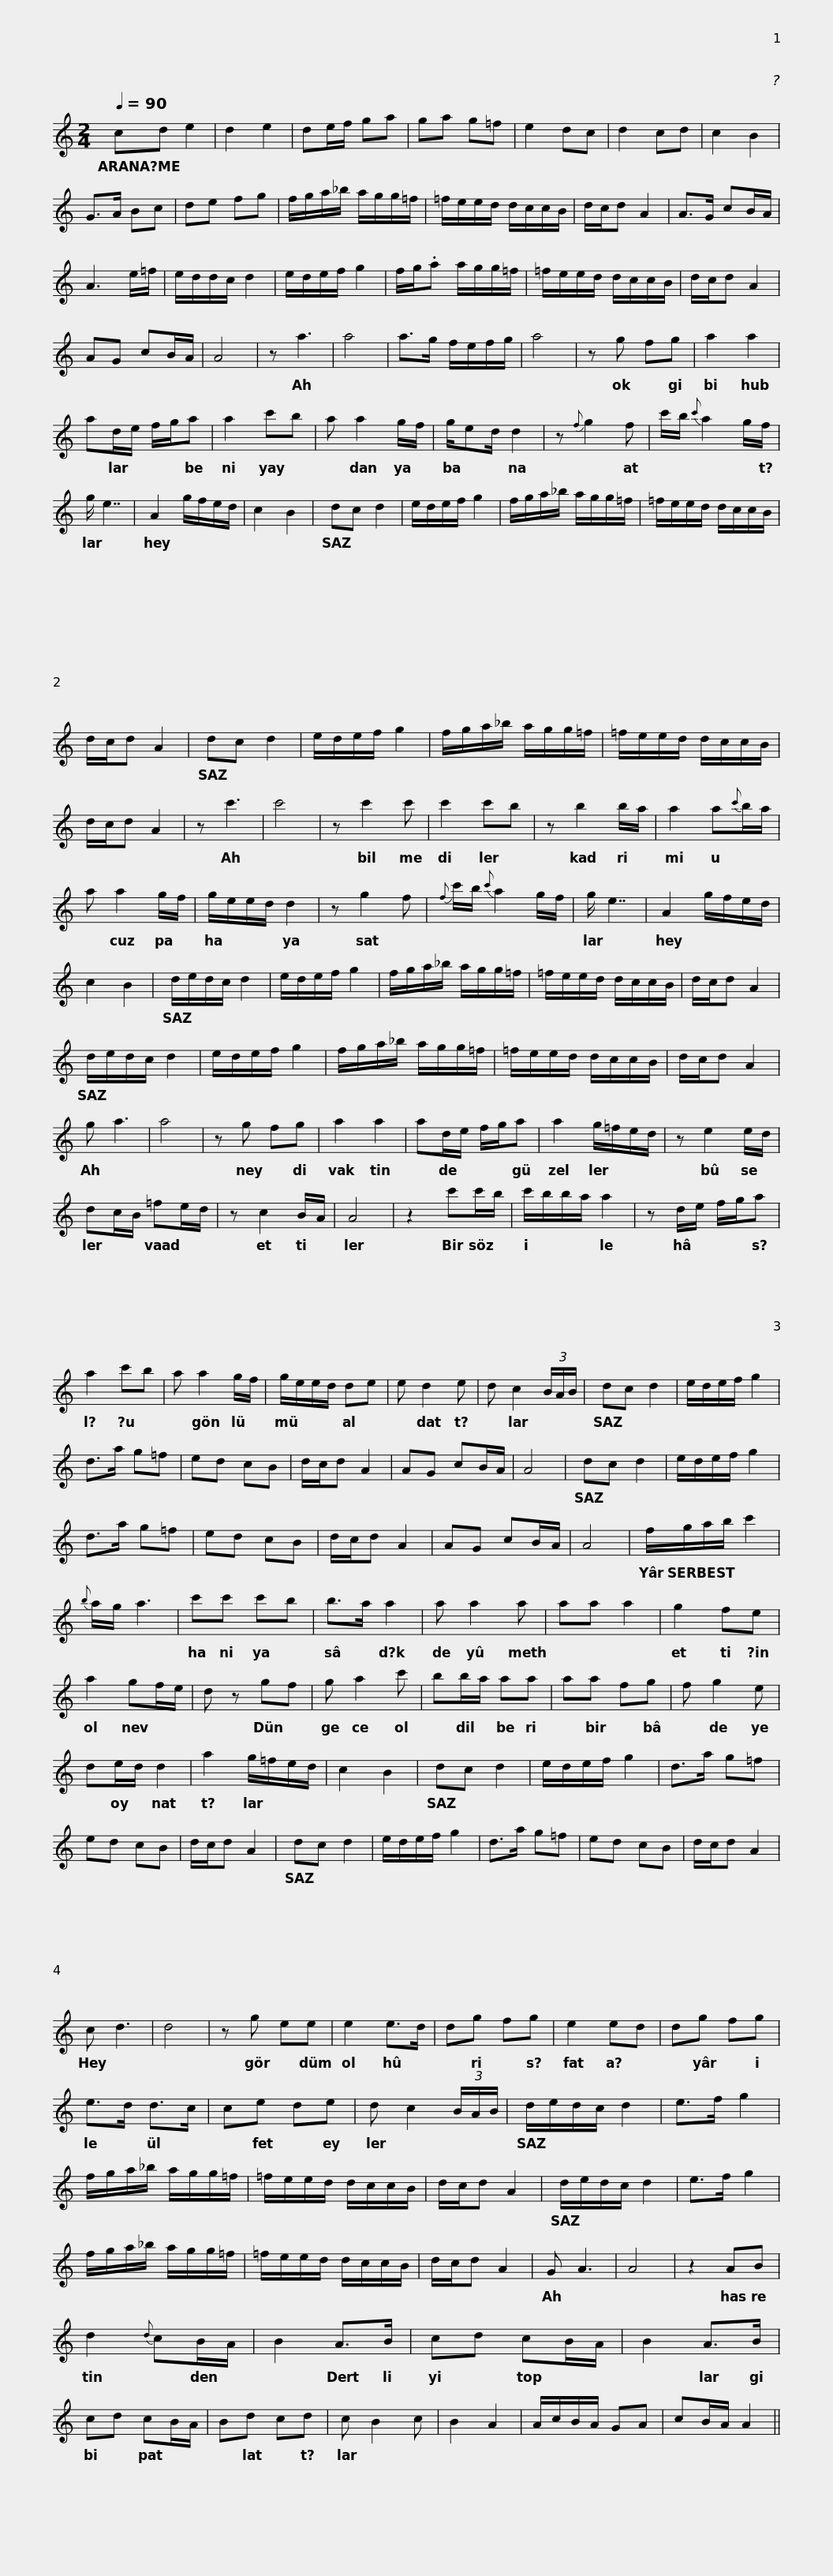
X:1
L:1/8
Q:1/4=90
M:2/4
I:linebreak $
K:C
V:1 treble
V:1
 cd e2 | d2 e2 | de/f/ ga | ga g=f | e2 dc | %5
 d2 cd | c2 B2 | G>A Bc | de fg | f/g/a/_b/ a/g/g/=f/ |$ %10
 =f/e/e/d/ d/c/c/B/ | d/c/d A2 | A>G cB/A/ | A3 e/=f/ | e/d/d/c/ d2 | %15
 e/d/e/f/ g2 | f/g/.a a/g/g/=f/ | =f/e/e/d/ d/c/c/B/ |$ d/c/d A2 | AG cB/A/ | %20
 A4 | z a3 | a4 | a>g f/e/f/g/ | a4 | %25
 z g fg | a2 a2 | ad/e/ f/g/a | a2 c'b |$ a a2 g/f/ | %30
 g/ed/ d2 | z{f} g2 f | c'/b/{c'} a2 g/f/ | g/ e7/2 | A2 g/f/e/d/ | %35
 c2 B2 | dc d2 | e/d/e/f/ g2 |$ f/g/a/_b/ a/g/g/=f/ | =f/e/e/d/ d/c/c/B/ | %40
 d/c/d A2 | dc d2 | e/d/e/f/ g2 | f/g/a/_b/ a/g/g/=f/ | =f/e/e/d/ d/c/c/B/ |$ %45
 d/c/d A2 | z c'3 | c'4 | z c'2 c' | c'2 c'b | %50
 z b2 b/a/ | a2 a{c'}b/a/ | a a2 g/f/ | g/e/e/d/ d2 | z g2 f |$ %55
{f} c'/b/{c'} a2 g/f/ | g/ e7/2 | A2 g/f/e/d/ | c2 B2 | d/e/d/c/ d2 | %60
 e/d/e/f/ g2 | f/g/a/_b/ a/g/g/=f/ | =f/e/e/d/ d/c/c/B/ |$ d/c/d A2 | d/e/d/c/ d2 | %65
 e/d/e/f/ g2 | f/g/a/_b/ a/g/g/=f/ | =f/e/e/d/ d/c/c/B/ | d/c/d A2 | g a3 | %70
 a4 | z g fg |$ a2 a2 | ad/e/ f/g/a | a2 g/=f/e/d/ | %75
 z e2 e/d/ | dc/B/ =fe/d/ | z c2 B/A/ | A4 | z2 c'c'/b/ | %80
 c'/b/b/a/ a2 |$ z d/e/ f/g/a | a2 c'b | a a2 g/f/ | g/e/e/d/ de | %85
 e d2 e | d c2 (3B/A/B/ | dc d2 | e/d/e/f/ g2 | d>a g=f |$ %90
 ed cB | d/c/d A2 | AG cB/A/ | A4 | dc d2 | %95
 e/d/e/f/ g2 | d>a g=f | ed cB | d/c/d A2 | AG cB/A/ | %100
 A4 |$ f/g/a/b/ c'2 |{b} a/g/ a3 | c'c' c'b | b>a a2 | %105
 a a2 a | aa a2 | g2 fe | a2 gf/e/ | d z gf |$ %110
 g a2 c' | bb/a/ aa | aa fg | f g2 e | de/d/ d2 | %115
 a2 g/=f/e/d/ | c2 B2 | dc d2 | e/d/e/f/ g2 | d>a g=f |$ %120
 ed cB | d/c/d A2 | dc d2 | e/d/e/f/ g2 | d>a g=f | %125
 ed cB | d/c/d A2 | c d3 | d4 | z g ee | %130
 e2 e>d |$ dg fg | e2 ed | dg fg | e>d d>c | %135
 ce de | d c2 (3B/A/B/ | d/e/d/c/ d2 | e>f g2 | f/g/a/_b/ a/g/g/=f/ |$ %140
 =f/e/e/d/ d/c/c/B/ | d/c/d A2 | d/e/d/c/ d2 | e>f g2 | f/g/a/_b/ a/g/g/=f/ | %145
 =f/e/e/d/ d/c/c/B/ | d/c/d A2 | G A3 |$ A4 | z2 AB | %150
 d2{d} cB/A/ | B2 A>B | cd cB/A/ | B2 A>B | cd cB/A/ | %155
 Bd cd | c B2 c | B2 A2 | A/c/B/A/ GA |$ cB/A/ A2 || %160
